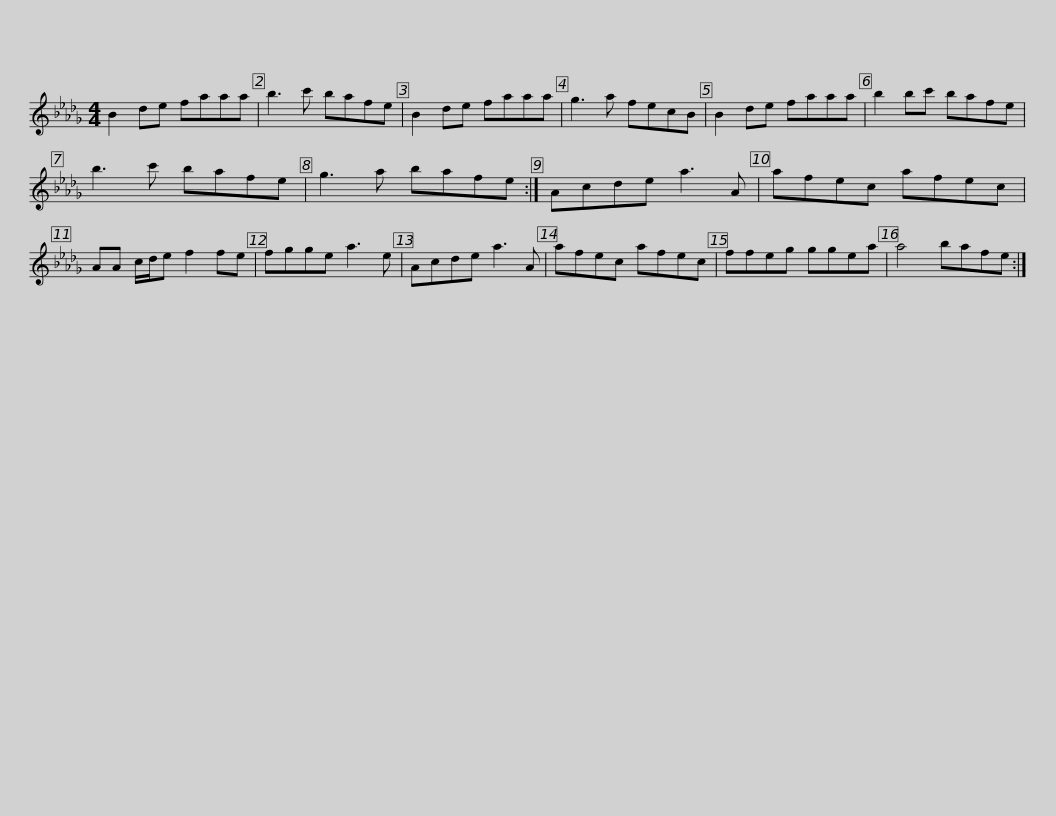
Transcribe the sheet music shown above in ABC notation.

X:1
L:1/8
M:4/4
I:linebreak $
K:Bbmin
V:1 treble
V:1
 B2 de faaa | b3 c' bafe | B2 de faaa | g3 a fecB | B2 de faaa |$ %5
 b2 bc' bafe | b3 c' bafe | g3 a bafe :| Acde a3 A | afec afec |$ %10
 AA c/d/e f2 fe | fgge a3 e | Acde a3 A | afec afec | ffeg ggea | %15
 a4 bafe :| %16
